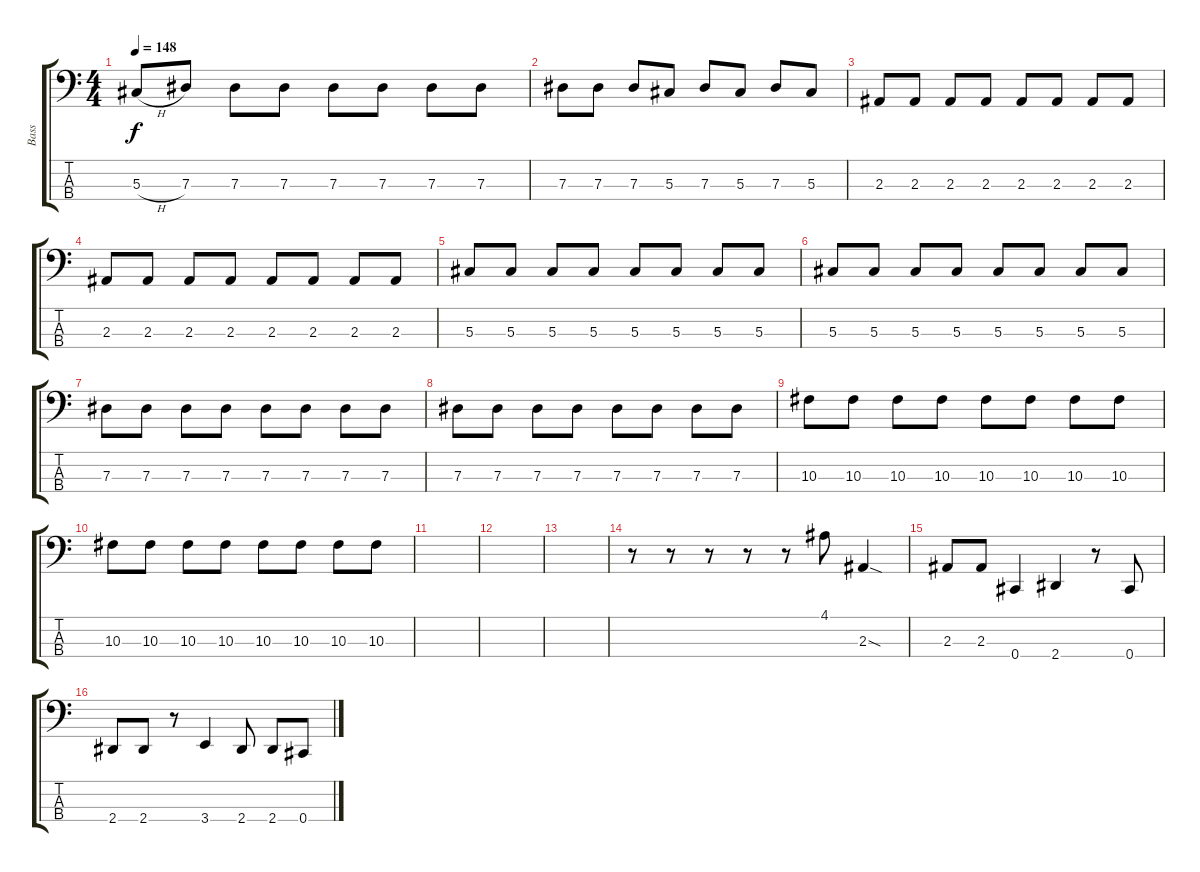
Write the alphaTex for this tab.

\track ("Bass" "Bass") {instrument electricbasspick}
\staff {score tabs}
\tuning (Gb2 Db2 Ab1 Db1) {hide}
\ts (4 4)
\tempo 148
\clef f4
\ks c
5.3{h}.8{dy f} 7.3.8 7.3.8 7.3.8 7.3.8 7.3.8 7.3.8 7.3.8 |
7.3.8 7.3.8 7.3.8 5.3.8 7.3.8 5.3.8 7.3.8 5.3.8 |
2.3.8 2.3.8 2.3.8 2.3.8 2.3.8 2.3.8 2.3.8 2.3.8 |
2.3.8 2.3.8 2.3.8 2.3.8 2.3.8 2.3.8 2.3.8 2.3.8 |
5.3.8 5.3.8 5.3.8 5.3.8 5.3.8 5.3.8 5.3.8 5.3.8 |
5.3.8 5.3.8 5.3.8 5.3.8 5.3.8 5.3.8 5.3.8 5.3.8 |
7.3.8 7.3.8 7.3.8 7.3.8 7.3.8 7.3.8 7.3.8 7.3.8 |
7.3.8 7.3.8 7.3.8 7.3.8 7.3.8 7.3.8 7.3.8 7.3.8 |
10.3.8 10.3.8 10.3.8 10.3.8 10.3.8 10.3.8 10.3.8 10.3.8 |
10.3.8 10.3.8 10.3.8 10.3.8 10.3.8 10.3.8 10.3.8 10.3.8 |
|
|
|
r.8 r.8 r.8 r.8 r.8 4.1.8 2.3{sod}.4 |
2.3.8 2.3.8 0.4.4 2.4.4 r.8 0.4.8 |
2.4.8 2.4.8 r.8 3.4.4 2.4.8 2.4.8 0.4.8
